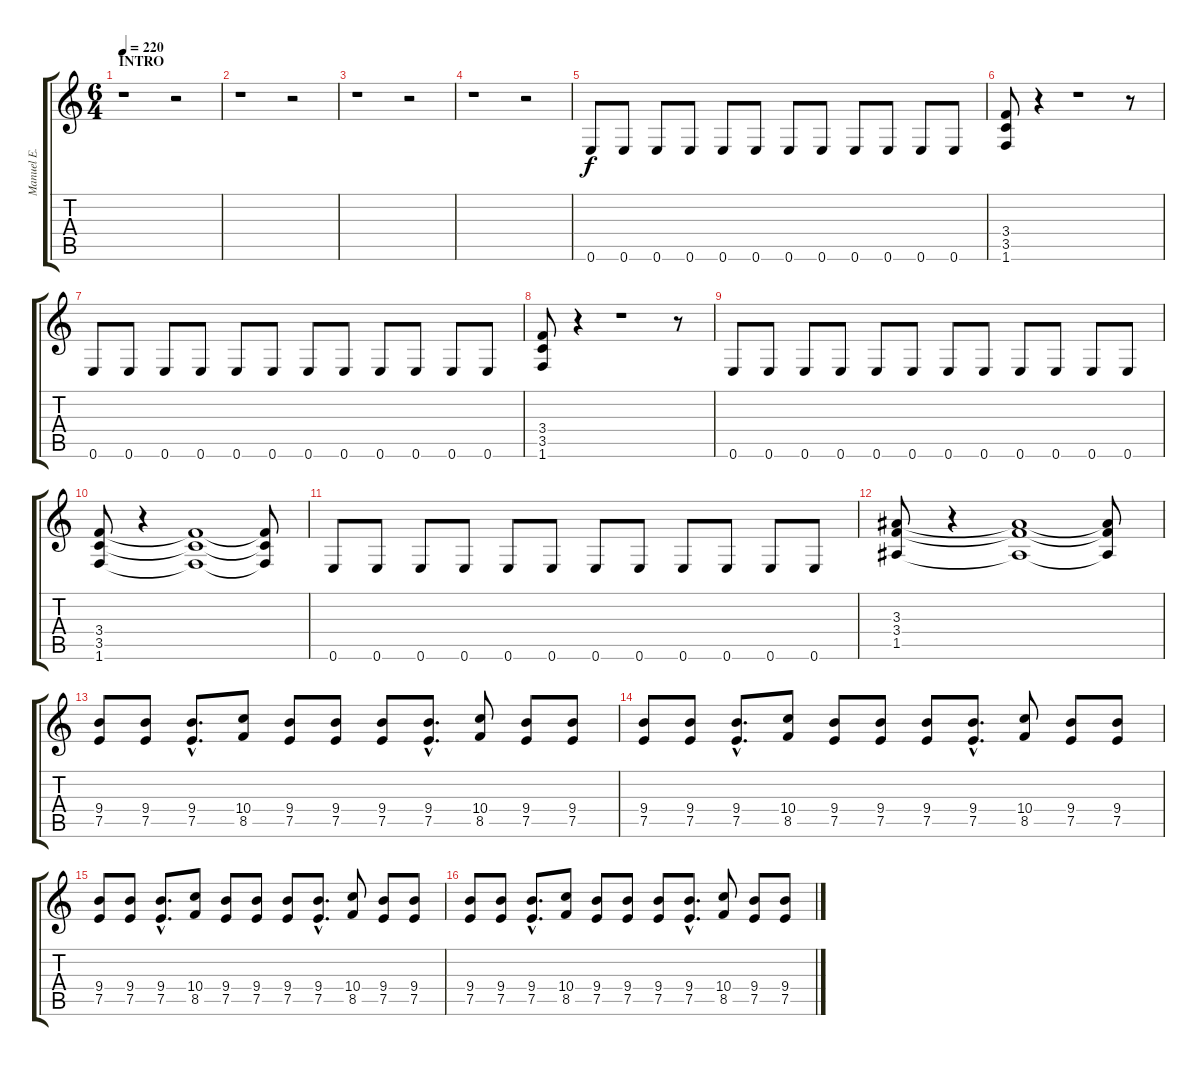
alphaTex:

\track ("Manuel E. (Gtr2)" "Manuel E. ") {instrument distortionguitar}
\staff {score tabs}
\tuning (E4 B3 G3 D3 A2 E2) {hide}
\ts (6 4)
\section ("" "INTRO")
\tempo 220
\tempo 230
\tempo 220
\clef g2
\ks c
r.1{dy f instrument distortionguitar} r.2 |
r.1 r.2 |
r.1 r.2 |
r.1 r.2 |
0.6.8 0.6.8 0.6.8 0.6.8 0.6.8 0.6.8 0.6.8 0.6.8 0.6.8 0.6.8 0.6.8 0.6.8 |
(3.4 3.5 1.6).8 r.4 r.1 r.8 |
0.6.8 0.6.8 0.6.8 0.6.8 0.6.8 0.6.8 0.6.8 0.6.8 0.6.8 0.6.8 0.6.8 0.6.8 |
(3.4 3.5 1.6).8 r.4 r.1 r.8 |
0.6.8 0.6.8 0.6.8 0.6.8 0.6.8 0.6.8 0.6.8 0.6.8 0.6.8 0.6.8 0.6.8 0.6.8 |
(3.4 3.5 1.6).8 r.4 (3.4{t} 3.5{t} 1.6{t}).1 (3.4{t} 3.5{t} 1.6{t}).8 |
0.6.8 0.6.8 0.6.8 0.6.8 0.6.8 0.6.8 0.6.8 0.6.8 0.6.8 0.6.8 0.6.8 0.6.8 |
(3.3 3.4 1.5).8 r.4 (3.3{t} 3.4{t} 1.5{t}).1 (3.3{t} 3.4{t} 1.5{t}).8 |
(9.4 7.5).8 (9.4 7.5).8 (9.4{hac} 7.5{hac}).8{d} (10.4 8.5).8 (9.4 7.5).8 (9.4 7.5).8 (9.4 7.5).8 (9.4{hac} 7.5{hac}).8{d} (10.4 8.5).8 (9.4 7.5).8 (9.4 7.5).8 |
(9.4 7.5).8 (9.4 7.5).8 (9.4{hac} 7.5{hac}).8{d} (10.4 8.5).8 (9.4 7.5).8 (9.4 7.5).8 (9.4 7.5).8 (9.4{hac} 7.5{hac}).8{d} (10.4 8.5).8 (9.4 7.5).8 (9.4 7.5).8 |
(9.4 7.5).8 (9.4 7.5).8 (9.4{hac} 7.5{hac}).8{d} (10.4 8.5).8 (9.4 7.5).8 (9.4 7.5).8 (9.4 7.5).8 (9.4{hac} 7.5{hac}).8{d} (10.4 8.5).8 (9.4 7.5).8 (9.4 7.5).8 |
(9.4 7.5).8 (9.4 7.5).8 (9.4{hac} 7.5{hac}).8{d} (10.4 8.5).8 (9.4 7.5).8 (9.4 7.5).8 (9.4 7.5).8 (9.4{hac} 7.5{hac}).8{d} (10.4 8.5).8 (9.4 7.5).8 (9.4 7.5).8
